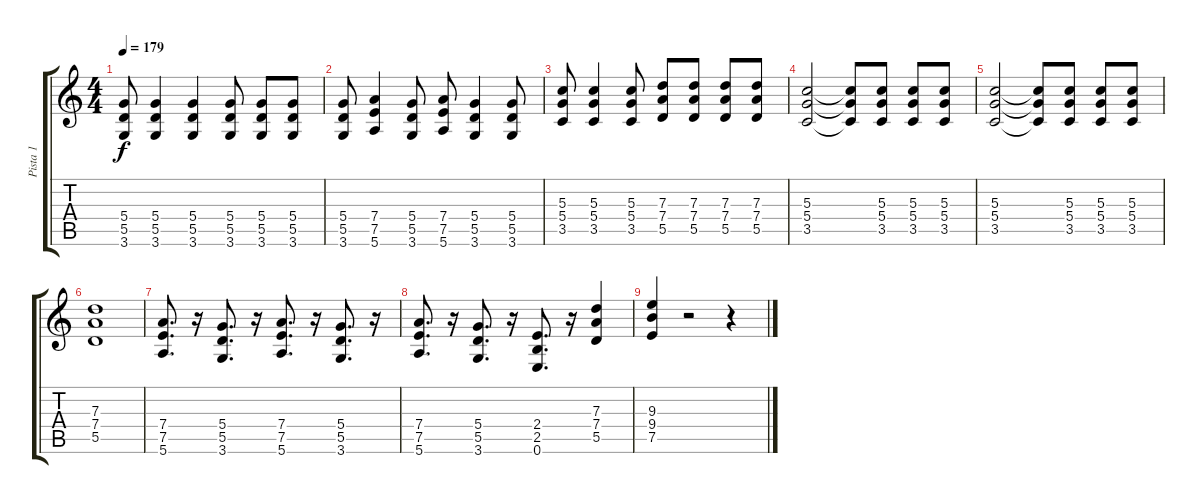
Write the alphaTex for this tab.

\track ("Pista 1" "Pista 1") {instrument distortionguitar}
\staff {score tabs}
\tuning (E4 B3 G3 D3 A2 E2) {hide}
\ts (4 4)
\tempo 179
\clef g2
\ks c
(5.4 5.5 3.6).8{dy f} (5.4 5.5 3.6).4 (5.4 5.5 3.6).4 (5.4 5.5 3.6).8 (5.4 5.5 3.6).8 (5.4 5.5 3.6).8 |
(5.4 5.5 3.6).8 (7.4 7.5 5.6).4 (5.4 5.5 3.6).8 (7.4 7.5 5.6).8 (5.4 5.5 3.6).4 (5.4 5.5 3.6).8 |
(5.3 5.4 3.5).8 (5.3 5.4 3.5).4 (5.3 5.4 3.5).8 (7.3 7.4 5.5).8 (7.3 7.4 5.5).8 (7.3 7.4 5.5).8 (7.3 7.4 5.5).8 |
(5.3 5.4 3.5).2 (5.3{t} 5.4{t} 3.5{t}).8 (5.3 5.4 3.5).8 (5.3 5.4 3.5).8 (5.3 5.4 3.5).8 |
(5.3 5.4 3.5).2 (5.3{t} 5.4{t} 3.5{t}).8 (5.3 5.4 3.5).8 (5.3 5.4 3.5).8 (5.3 5.4 3.5).8 |
(7.3 7.4 5.5).1 |
(7.4 7.5 5.6).8{d} r.16 (5.4 5.5 3.6).8{d} r.16 (7.4 7.5 5.6).8{d} r.16 (5.4 5.5 3.6).8{d} r.16 |
(7.4 7.5 5.6).8{d} r.16 (5.4 5.5 3.6).8{d} r.16 (2.4 2.5 0.6).8{d} r.16 (7.3 7.4 5.5).4 |
(9.3 9.4 7.5).4 r.2 r.4
